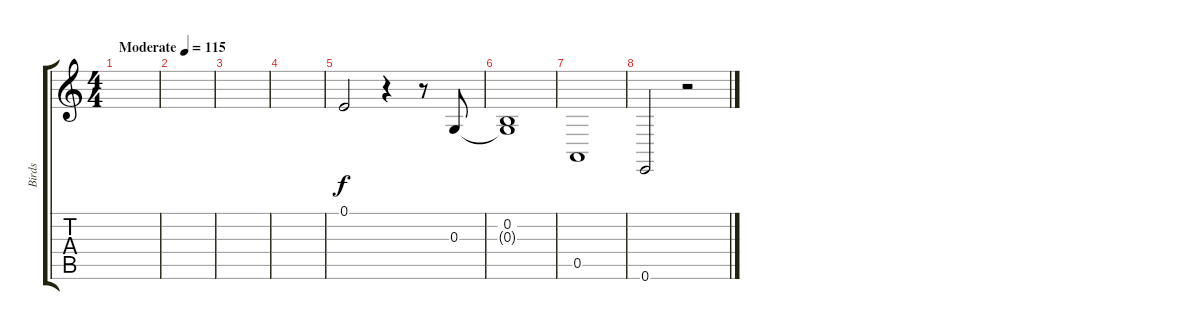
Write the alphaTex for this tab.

\track ("Birds" "Birds") {instrument birdtweet}
\staff {score tabs}
\tuning (E4 B3 G3 D3 A2 E2) {hide}
\ts (4 4)
\tempo (115 "Moderate")
\clef g2
\ks c
|
|
|
|
0.1.2 r.4 r.8 0.3.8 |
(0.2 0.3{t}).1 |
0.5.1 |
0.6.2 r.2
